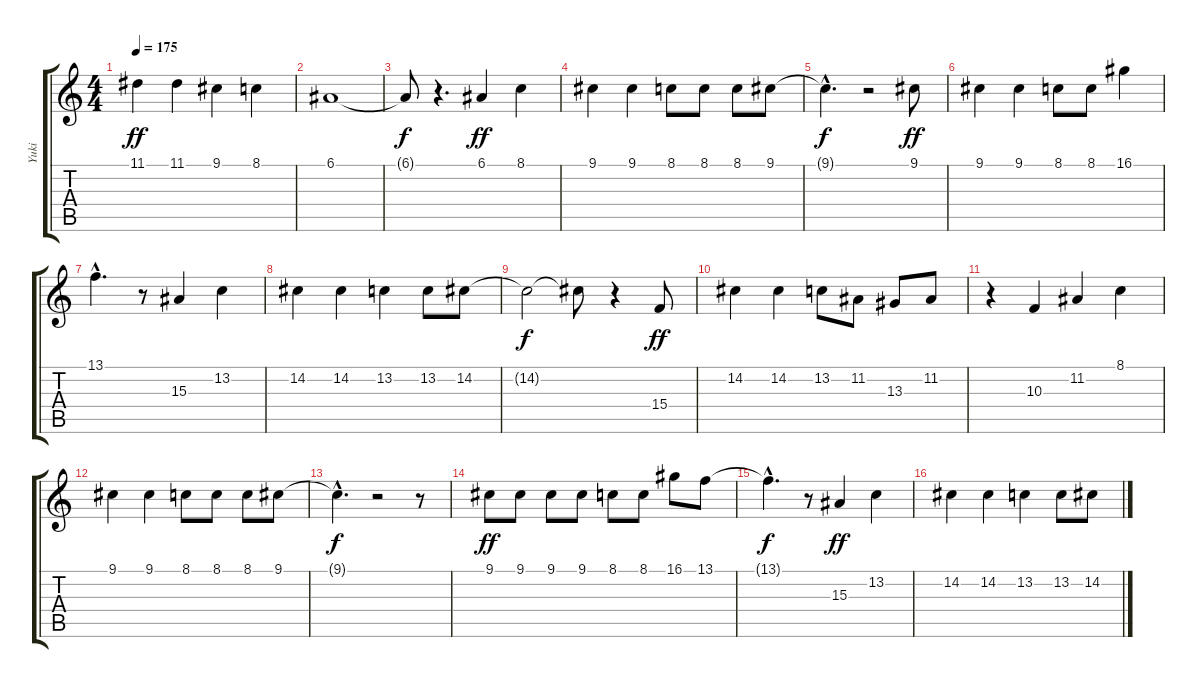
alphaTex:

\track ("Yuki" "Yuki") {instrument tenorsax}
\staff {score tabs}
\tuning (E4 B3 G3 D3 A2 E2) {hide}
\ts (4 4)
\tempo 175
\clef g2
\ks c
11.1.4{dy ff} 11.1.4 9.1.4 8.1.4 |
6.1.1 |
6.1{t}.8{dy f} r.4{d} 6.1.4{dy ff} 8.1.4 |
9.1.4 9.1.4 8.1.8 8.1.8 8.1.8 9.1.8 |
9.1{hac t}.4{d dy f} r.2 9.1.8{dy ff} |
9.1.4 9.1.4 8.1.8 8.1.8 16.1.4 |
13.1{hac}.4{d} r.8 15.3.4 13.2.4 |
14.2.4 14.2.4 13.2.4 13.2.8 14.2.8 |
14.2{t}.2{dy f} 14.2{t}.8 r.4 15.4.8{dy ff} |
14.2.4 14.2.4 13.2.8 11.2.8 13.3.8 11.2.8 |
r.4 10.3.4 11.2.4 8.1.4 |
9.1.4 9.1.4 8.1.8 8.1.8 8.1.8 9.1.8 |
9.1{hac t}.4{d dy f} r.2 r.8 |
9.1.8{dy ff} 9.1.8 9.1.8 9.1.8 8.1.8 8.1.8 16.1.8 13.1.8 |
13.1{hac t}.4{d dy f} r.8 15.3.4{dy ff} 13.2.4 |
14.2.4 14.2.4 13.2.4 13.2.8 14.2.8
